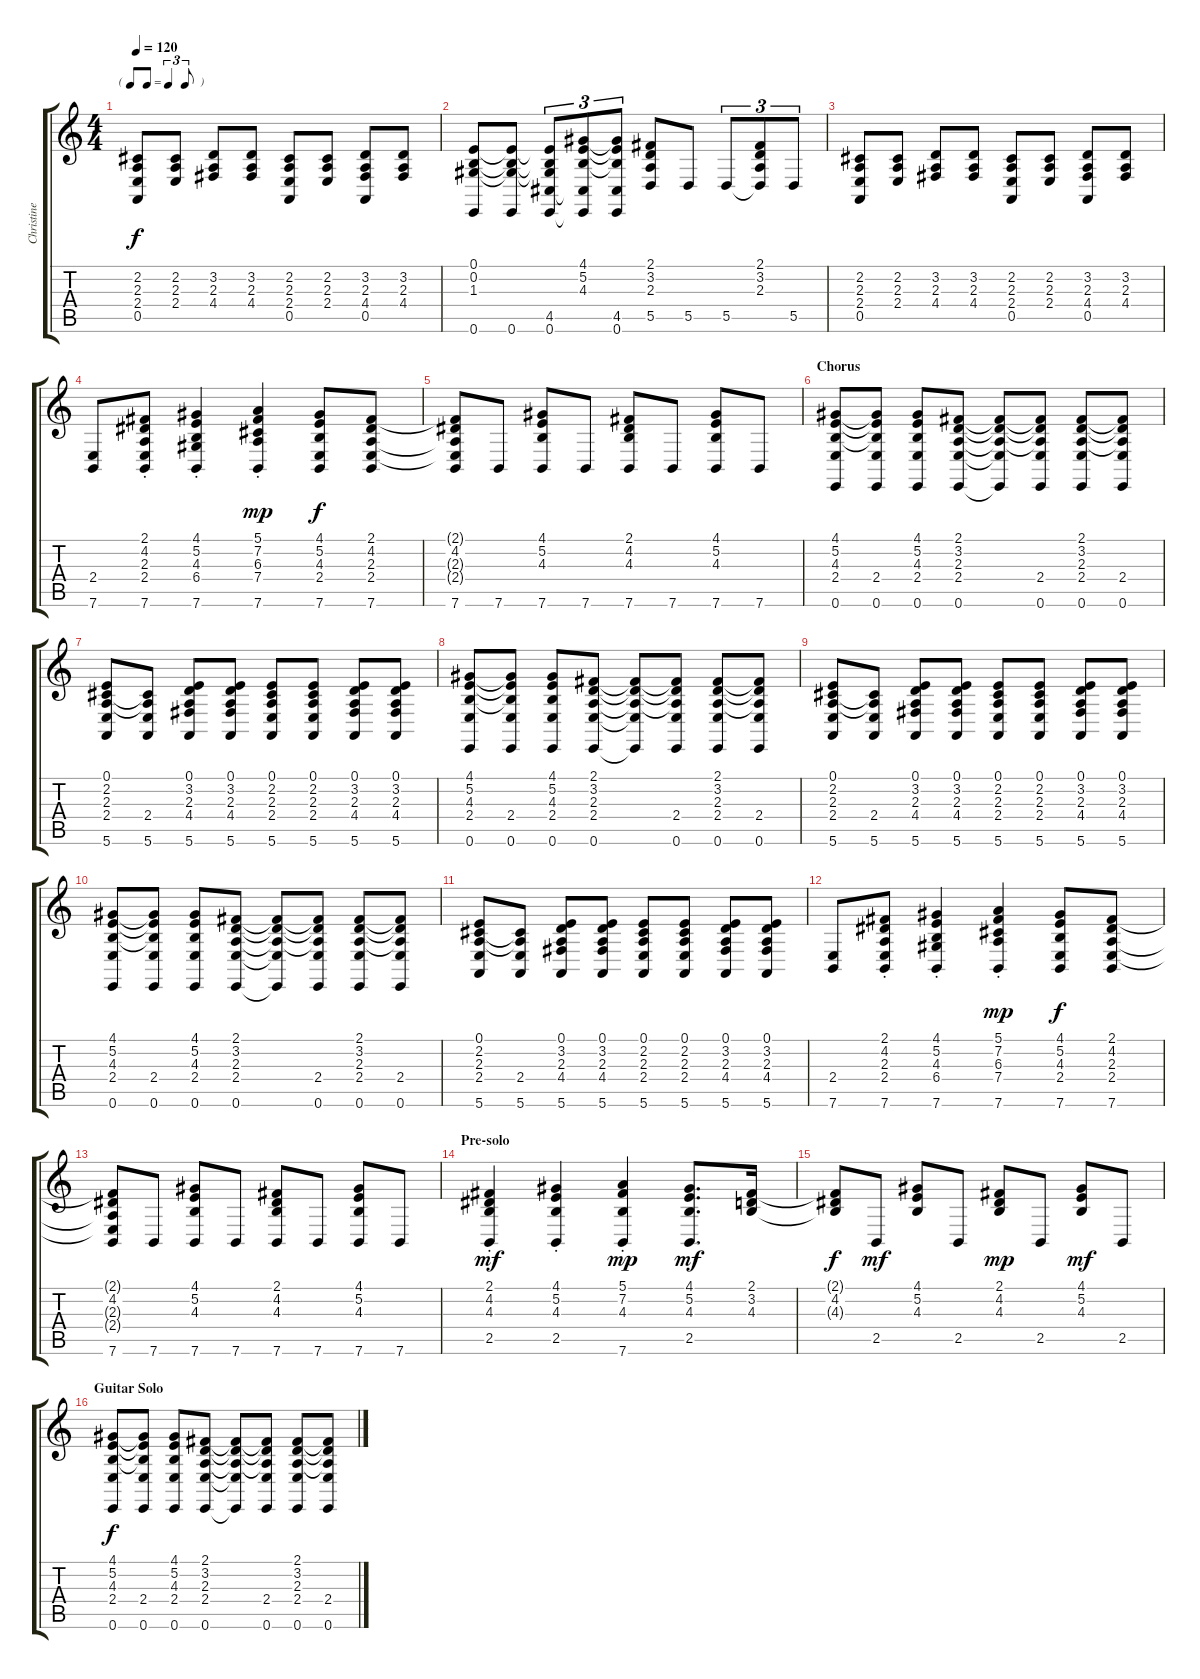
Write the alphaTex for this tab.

\track ("Christine McVie - Piano" "Christine ") {instrument acousticgrandpiano}
\staff {score tabs}
\tuning (E4 B3 G3 D3 A2 E2) {hide}
\ts (4 4)
\tf triplet8th
\tempo 120
\clef g2
\ks c
(2.2 2.3 2.4 0.5).8{dy f} (2.2 2.3 2.4).8 (3.2 2.3 4.4).8 (3.2 2.3 4.4).8 (2.2 2.3 2.4 0.5).8 (2.2 2.3 2.4).8 (3.2 2.3 4.4 0.5).8 (3.2 2.3 4.4).8 |
(0.1 0.2 1.3 0.6).8 (0.1{t} 0.2{t} 1.3{t} 0.6).8 (0.1{t} 0.2{t} 1.3{t} 4.5 0.6).8{tu (3 2)} (4.1 5.2 4.3 4.5{t} 0.6{t}).8{tu (3 2)} (4.1{t} 5.2{t} 4.3{t} 4.5 0.6).8{tu (3 2)} (2.1 3.2 2.3 5.5).8 5.5.8 5.5.8{tu (3 2)} (2.1 3.2 2.3 5.5{t}).8{tu (3 2)} 5.5.8{tu (3 2)} |
(2.2 2.3 2.4 0.5).8 (2.2 2.3 2.4).8 (3.2 2.3 4.4).8 (3.2 2.3 4.4).8 (2.2 2.3 2.4 0.5).8 (2.2 2.3 2.4).8 (3.2 2.3 4.4 0.5).8 (3.2 2.3 4.4).8 |
(2.4 7.6).8 (2.1{st} 4.2{st} 2.3 2.4 7.6).8 (4.1 5.2{st} 4.3 6.4 7.6).4 (5.1{st} 7.2{st} 6.3{st} 7.4 7.6{st}).4{dy mp} (4.1 5.2 4.3 2.4 7.6).8{dy f} (2.1 4.2 2.3 2.4 7.6).8 |
(2.1{t} 4.2 2.3{t} 2.4{t} 7.6).8 7.6.8 (4.1 5.2 4.3 7.6).8 7.6.8 (2.1 4.2 4.3 7.6).8 7.6.8 (4.1 5.2 4.3 7.6).8 7.6.8 |
\section ("" "Chorus")
(4.1 5.2 4.3 2.4 0.6).8 (4.1{t} 5.2{t} 4.3{t} 2.4 0.6).8 (4.1 5.2 4.3 2.4 0.6).8 (2.1 3.2 2.3 2.4 0.6).8 (2.1{t} 3.2{t} 2.3{t} 2.4{t} 0.6{t}).8 (2.1{t} 3.2{t} 2.3{t} 2.4 0.6).8 (2.1 3.2 2.3 2.4 0.6).8 (2.1{t} 3.2{t} 2.3{t} 2.4 0.6).8 |
(0.1 2.2 2.3 2.4 5.6).8 (2.2{t} 2.3{t} 2.4 5.6).8 (0.1 3.2 2.3 4.4 5.6).8 (0.1 3.2 2.3 4.4 5.6).8 (0.1 2.2 2.3 2.4 5.6).8 (0.1 2.2 2.3 2.4 5.6).8 (0.1 3.2 2.3 4.4 5.6).8 (0.1 3.2 2.3 4.4 5.6).8 |
(4.1 5.2 4.3 2.4 0.6).8 (4.1{t} 5.2{t} 4.3{t} 2.4 0.6).8 (4.1 5.2 4.3 2.4 0.6).8 (2.1 3.2 2.3 2.4 0.6).8 (2.1{t} 3.2{t} 2.3{t} 2.4{t} 0.6{t}).8 (2.1{t} 3.2{t} 2.3{t} 2.4 0.6).8 (2.1 3.2 2.3 2.4 0.6).8 (2.1{t} 3.2{t} 2.3{t} 2.4 0.6).8 |
(0.1 2.2 2.3 2.4 5.6).8 (2.2{t} 2.3{t} 2.4 5.6).8 (0.1 3.2 2.3 4.4 5.6).8 (0.1 3.2 2.3 4.4 5.6).8 (0.1 2.2 2.3 2.4 5.6).8 (0.1 2.2 2.3 2.4 5.6).8 (0.1 3.2 2.3 4.4 5.6).8 (0.1 3.2 2.3 4.4 5.6).8 |
(4.1 5.2 4.3 2.4 0.6).8 (4.1{t} 5.2{t} 4.3{t} 2.4 0.6).8 (4.1 5.2 4.3 2.4 0.6).8 (2.1 3.2 2.3 2.4 0.6).8 (2.1{t} 3.2{t} 2.3{t} 2.4{t} 0.6{t}).8 (2.1{t} 3.2{t} 2.3{t} 2.4 0.6).8 (2.1 3.2 2.3 2.4 0.6).8 (2.1{t} 3.2{t} 2.3{t} 2.4 0.6).8 |
(0.1 2.2 2.3 2.4 5.6).8 (2.2{t} 2.3{t} 2.4 5.6).8 (0.1 3.2 2.3 4.4 5.6).8 (0.1 3.2 2.3 4.4 5.6).8 (0.1 2.2 2.3 2.4 5.6).8 (0.1 2.2 2.3 2.4 5.6).8 (0.1 3.2 2.3 4.4 5.6).8 (0.1 3.2 2.3 4.4 5.6).8 |
(2.4 7.6).8 (2.1{st} 4.2{st} 2.3 2.4 7.6).8 (4.1 5.2{st} 4.3 6.4 7.6).4 (5.1{st} 7.2{st} 6.3{st} 7.4 7.6{st}).4{dy mp} (4.1 5.2 4.3 2.4 7.6).8{dy f} (2.1 4.2 2.3 2.4 7.6).8 |
(2.1{t} 4.2 2.3{t} 2.4{t} 7.6).8 7.6.8 (4.1 5.2 4.3 7.6).8 7.6.8 (2.1 4.2 4.3 7.6).8 7.6.8 (4.1 5.2 4.3 7.6).8 7.6.8 |
\section ("" "Pre-solo")
(2.1{st} 4.2{st} 4.3{st} 2.5{st}).4{dy mf} (4.1{st} 5.2{st} 4.3{st} 2.5{st}).4 (5.1{st} 7.2{st} 4.3{st} 7.6{st}).4{dy mp} (4.1 5.2 4.3 2.5).8{d dy mf} (2.1 3.2 4.3).16 |
(2.1{t} 4.2 4.3{t}).8{dy f} 2.5.8{dy mf} (4.1 5.2 4.3).8 2.5.8 (2.1 4.2 4.3).8{dy mp} 2.5.8 (4.1 5.2 4.3).8{dy mf} 2.5.8 |
\section ("" "Guitar Solo")
(4.1 5.2 4.3 2.4 0.6).8{dy f} (4.1{t} 5.2{t} 4.3{t} 2.4 0.6).8 (4.1 5.2 4.3 2.4 0.6).8 (2.1 3.2 2.3 2.4 0.6).8 (2.1{t} 3.2{t} 2.3{t} 2.4{t} 0.6{t}).8 (2.1{t} 3.2{t} 2.3{t} 2.4 0.6).8 (2.1 3.2 2.3 2.4 0.6).8 (2.1{t} 3.2{t} 2.3{t} 2.4 0.6).8
